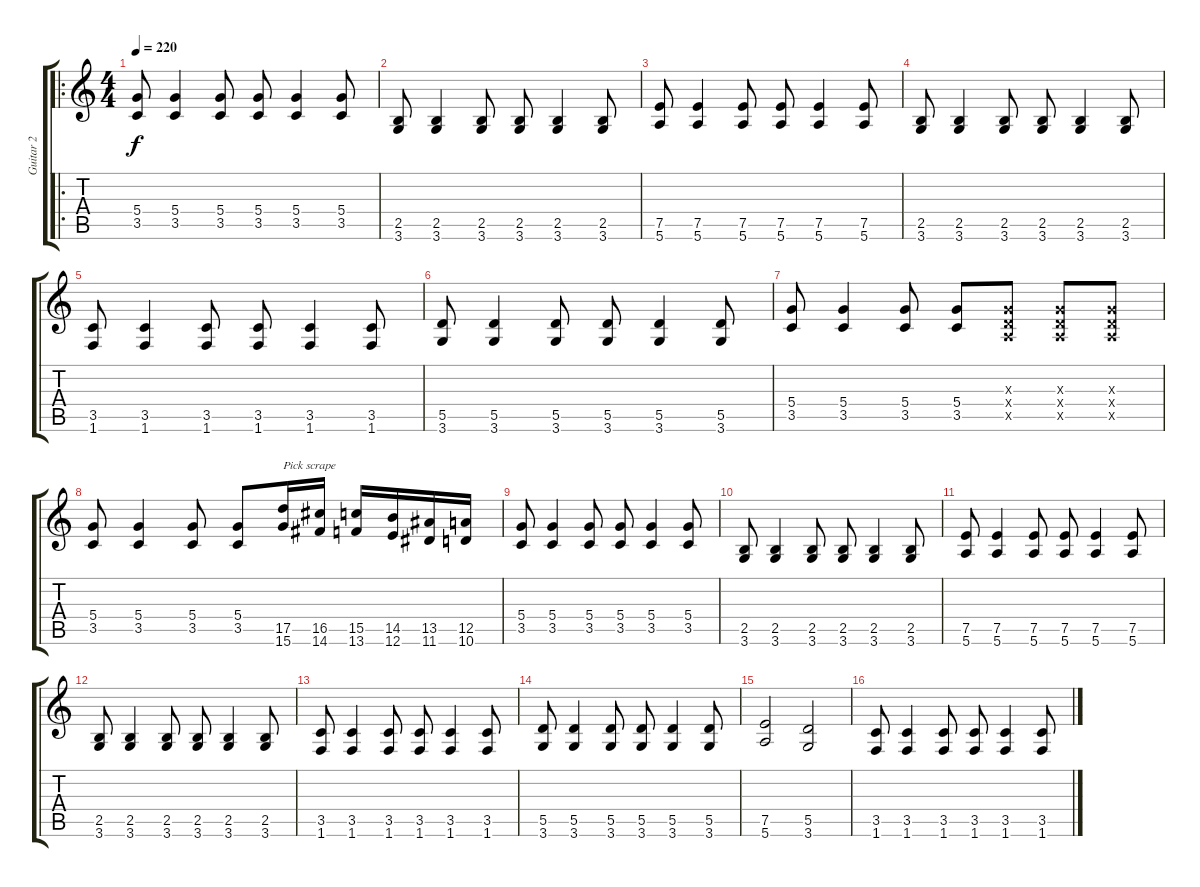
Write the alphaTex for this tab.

\track ("Guitar 2" "Guitar 2") {instrument distortionguitar}
\staff {score tabs}
\tuning (E4 B3 G3 D3 A2 E2) {hide}
\ro
\ts (4 4)
\tempo 220
\clef g2
\ks c
(5.4 3.5).8{dy f instrument overdrivenguitar} (5.4 3.5).4 (5.4 3.5).8 (5.4 3.5).8 (5.4 3.5).4 (5.4 3.5).8 |
(2.5 3.6).8 (2.5 3.6).4 (2.5 3.6).8 (2.5 3.6).8 (2.5 3.6).4 (2.5 3.6).8 |
(7.5 5.6).8 (7.5 5.6).4 (7.5 5.6).8 (7.5 5.6).8 (7.5 5.6).4 (7.5 5.6).8 |
(2.5 3.6).8 (2.5 3.6).4 (2.5 3.6).8 (2.5 3.6).8 (2.5 3.6).4 (2.5 3.6).8 |
(3.5 1.6).8 (3.5 1.6).4 (3.5 1.6).8 (3.5 1.6).8 (3.5 1.6).4 (3.5 1.6).8 |
(5.5 3.6).8 (5.5 3.6).4 (5.5 3.6).8 (5.5 3.6).8 (5.5 3.6).4 (5.5 3.6).8 |
(5.4 3.5).8 (5.4 3.5).4 (5.4 3.5).8 (5.4 3.5).8 (0.3{x} 0.4{x} 0.5{x}).8 (0.3{x} 0.4{x} 0.5{x}).8 (0.3{x} 0.4{x} 0.5{x}).8 |
(5.4 3.5).8 (5.4 3.5).4 (5.4 3.5).8 (5.4 3.5).8 (17.5 15.6).16{txt "Pick scrape" instrument guitarfretnoise} (16.5 14.6).16 (15.5 13.6).16 (14.5 12.6).16 (13.5 11.6).16 (12.5 10.6).16 |
(5.4 3.5).8{instrument overdrivenguitar} (5.4 3.5).4 (5.4 3.5).8 (5.4 3.5).8 (5.4 3.5).4 (5.4 3.5).8 |
(2.5 3.6).8 (2.5 3.6).4 (2.5 3.6).8 (2.5 3.6).8 (2.5 3.6).4 (2.5 3.6).8 |
(7.5 5.6).8 (7.5 5.6).4 (7.5 5.6).8 (7.5 5.6).8 (7.5 5.6).4 (7.5 5.6).8 |
(2.5 3.6).8 (2.5 3.6).4 (2.5 3.6).8 (2.5 3.6).8 (2.5 3.6).4 (2.5 3.6).8 |
(3.5 1.6).8 (3.5 1.6).4 (3.5 1.6).8 (3.5 1.6).8 (3.5 1.6).4 (3.5 1.6).8 |
(5.5 3.6).8 (5.5 3.6).4 (5.5 3.6).8 (5.5 3.6).8 (5.5 3.6).4 (5.5 3.6).8 |
(7.5 5.6).2 (5.5 3.6).2 |
(3.5 1.6).8 (3.5 1.6).4 (3.5 1.6).8 (3.5 1.6).8 (3.5 1.6).4 (3.5 1.6).8
